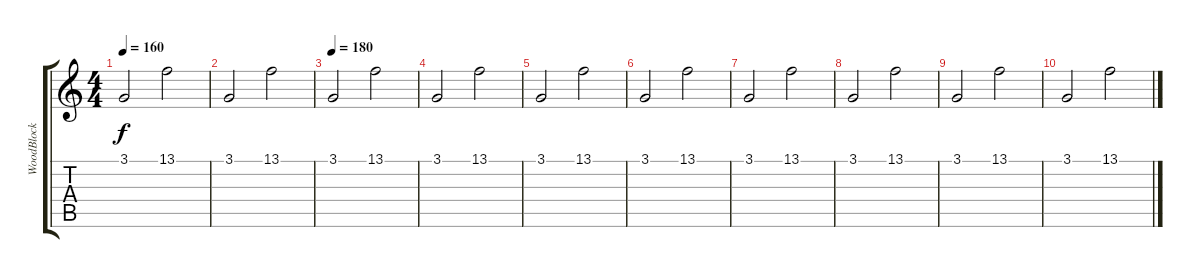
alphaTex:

\track ("WoodBlock" "WoodBlock") {instrument woodblock}
\staff {score tabs}
\tuning (E4 B3 G3 D3 A2 E2) {hide}
\ts (4 4)
\tempo 160
\clef g2
\ks c
3.1.2{dy f} 13.1.2 |
3.1.2 13.1.2 |
\tempo 180
3.1.2 13.1.2 |
3.1.2 13.1.2 |
3.1.2 13.1.2 |
3.1.2 13.1.2 |
3.1.2 13.1.2 |
3.1.2 13.1.2 |
3.1.2 13.1.2 |
3.1.2 13.1.2
